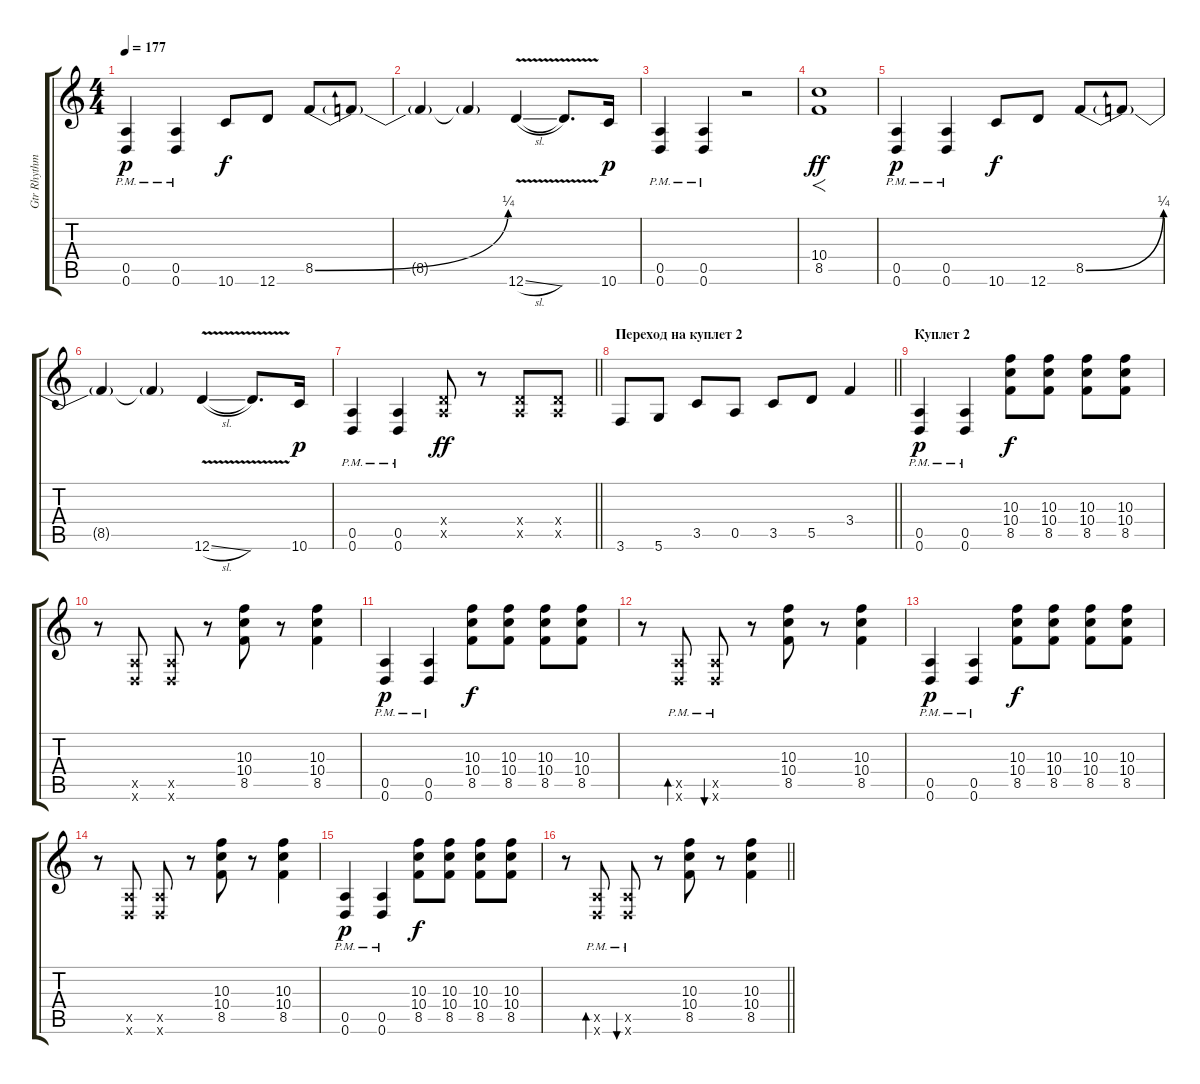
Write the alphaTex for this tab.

\track ("Gtr Rhythm" "Gtr Rhythm") {instrument overdrivenguitar}
\staff {score tabs}
\tuning (E4 B3 G3 D3 A2 D2) {hide}
\ts (4 4)
\tempo 177
\clef g2
\ks c
(0.5{pm} 0.6{pm}).4{dy p} (0.5{pm} 0.6{pm}).4 10.6.8{dy f} 12.6.8 8.5{be (bend 0 0 60 1)}.8 8.5{t}.8 |
8.5{t}.4 8.5{t}.4 12.6{v sl}.4 12.6{t}.8{d} 10.6.16{dy p} |
(0.5{pm} 0.6{pm}).4 (0.5{pm} 0.6{pm}).4 r.2 |
(10.4 8.5).1{f dy ff} |
(0.5{pm} 0.6{pm}).4{dy p} (0.5{pm} 0.6{pm}).4 10.6.8{dy f} 12.6.8 8.5{be (bend 0 0 60 1)}.8 8.5{t}.8 |
8.5{t}.4 8.5{t}.4 12.6{v sl}.4 12.6{t}.8{d} 10.6.16{dy p} |
\barLineRight lightlight
(0.5{pm} 0.6{pm}).4 (0.5{pm} 0.6{pm}).4 (0.4{x} 0.5{x}).8{dy ff} r.8 (0.4{x} 0.5{x}).8 (0.4{x} 0.5{x}).8 |
\section ("" "Переход на куплет 2")
\barLineRight lightlight
3.6.8 5.6.8 3.5.8 0.5.8 3.5.8 5.5.8 3.4.4 |
\section ("" "Куплет 2")
(0.5{pm} 0.6{pm}).4{dy p} (0.5{pm} 0.6{pm}).4 (10.3 10.4 8.5).8{dy f} (10.3 10.4 8.5).8 (10.3 10.4 8.5).8 (10.3 10.4 8.5).8 |
r.8 (0.5{x} 0.6{x}).8 (0.5{x} 0.6{x}).8 r.8 (10.3 10.4 8.5).8 r.8 (10.3 10.4 8.5).4 |
(0.5{pm} 0.6{pm}).4{dy p} (0.5{pm} 0.6{pm}).4 (10.3 10.4 8.5).8{dy f} (10.3 10.4 8.5).8 (10.3 10.4 8.5).8 (10.3 10.4 8.5).8 |
r.8 (0.5{pm x} 0.6{pm x}).8{bd 60} (0.5{pm x} 0.6{pm x}).8{bu 240} r.8 (10.3 10.4 8.5).8 r.8 (10.3 10.4 8.5).4 |
(0.5{pm} 0.6{pm}).4{dy p} (0.5{pm} 0.6{pm}).4 (10.3 10.4 8.5).8{dy f} (10.3 10.4 8.5).8 (10.3 10.4 8.5).8 (10.3 10.4 8.5).8 |
r.8 (0.5{x} 0.6{x}).8 (0.5{x} 0.6{x}).8 r.8 (10.3 10.4 8.5).8 r.8 (10.3 10.4 8.5).4 |
(0.5{pm} 0.6{pm}).4{dy p} (0.5{pm} 0.6{pm}).4 (10.3 10.4 8.5).8{dy f} (10.3 10.4 8.5).8 (10.3 10.4 8.5).8 (10.3 10.4 8.5).8 |
\barLineRight lightlight
r.8 (0.5{pm x} 0.6{pm x}).8{bd 60} (0.5{pm x} 0.6{pm x}).8{bu 240} r.8 (10.3 10.4 8.5).8 r.8 (10.3 10.4 8.5).4
